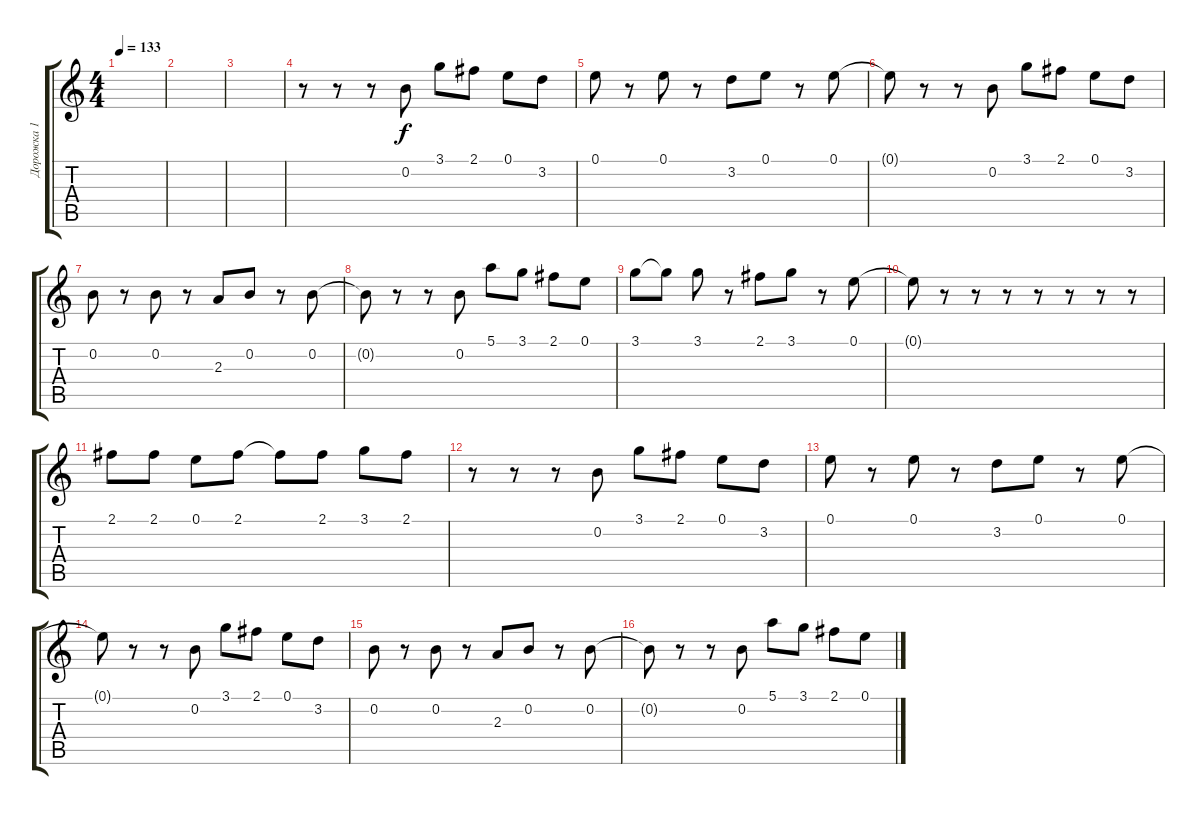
\track ("Дорожка 1" "Дорожка 1") {instrument electricguitarmuted}
\staff {score tabs}
\tuning (E4 B3 G3 D3 A2 E2) {hide}
\ts (4 4)
\tempo 133
\clef g2
\ks c
|
|
|
r.8 r.8 r.8 0.2.8 3.1.8 2.1.8 0.1.8 3.2.8 |
0.1.8 r.8 0.1.8 r.8 3.2.8 0.1.8 r.8 0.1.8 |
0.1{t}.8 r.8 r.8 0.2.8 3.1.8 2.1.8 0.1.8 3.2.8 |
0.2.8 r.8 0.2.8 r.8 2.3.8 0.2.8 r.8 0.2.8 |
0.2{t}.8 r.8 r.8 0.2.8 5.1.8 3.1.8 2.1.8 0.1.8 |
3.1.8 3.1{t}.8 3.1.8 r.8 2.1.8 3.1.8 r.8 0.1.8 |
0.1{t}.8 r.8 r.8 r.8 r.8 r.8 r.8 r.8 |
2.1.8 2.1.8 0.1.8 2.1.8 2.1{t}.8 2.1.8 3.1.8 2.1.8 |
r.8 r.8 r.8 0.2.8 3.1.8 2.1.8 0.1.8 3.2.8 |
0.1.8 r.8 0.1.8 r.8 3.2.8 0.1.8 r.8 0.1.8 |
0.1{t}.8 r.8 r.8 0.2.8 3.1.8 2.1.8 0.1.8 3.2.8 |
0.2.8 r.8 0.2.8 r.8 2.3.8 0.2.8 r.8 0.2.8 |
0.2{t}.8 r.8 r.8 0.2.8 5.1.8 3.1.8 2.1.8 0.1.8
